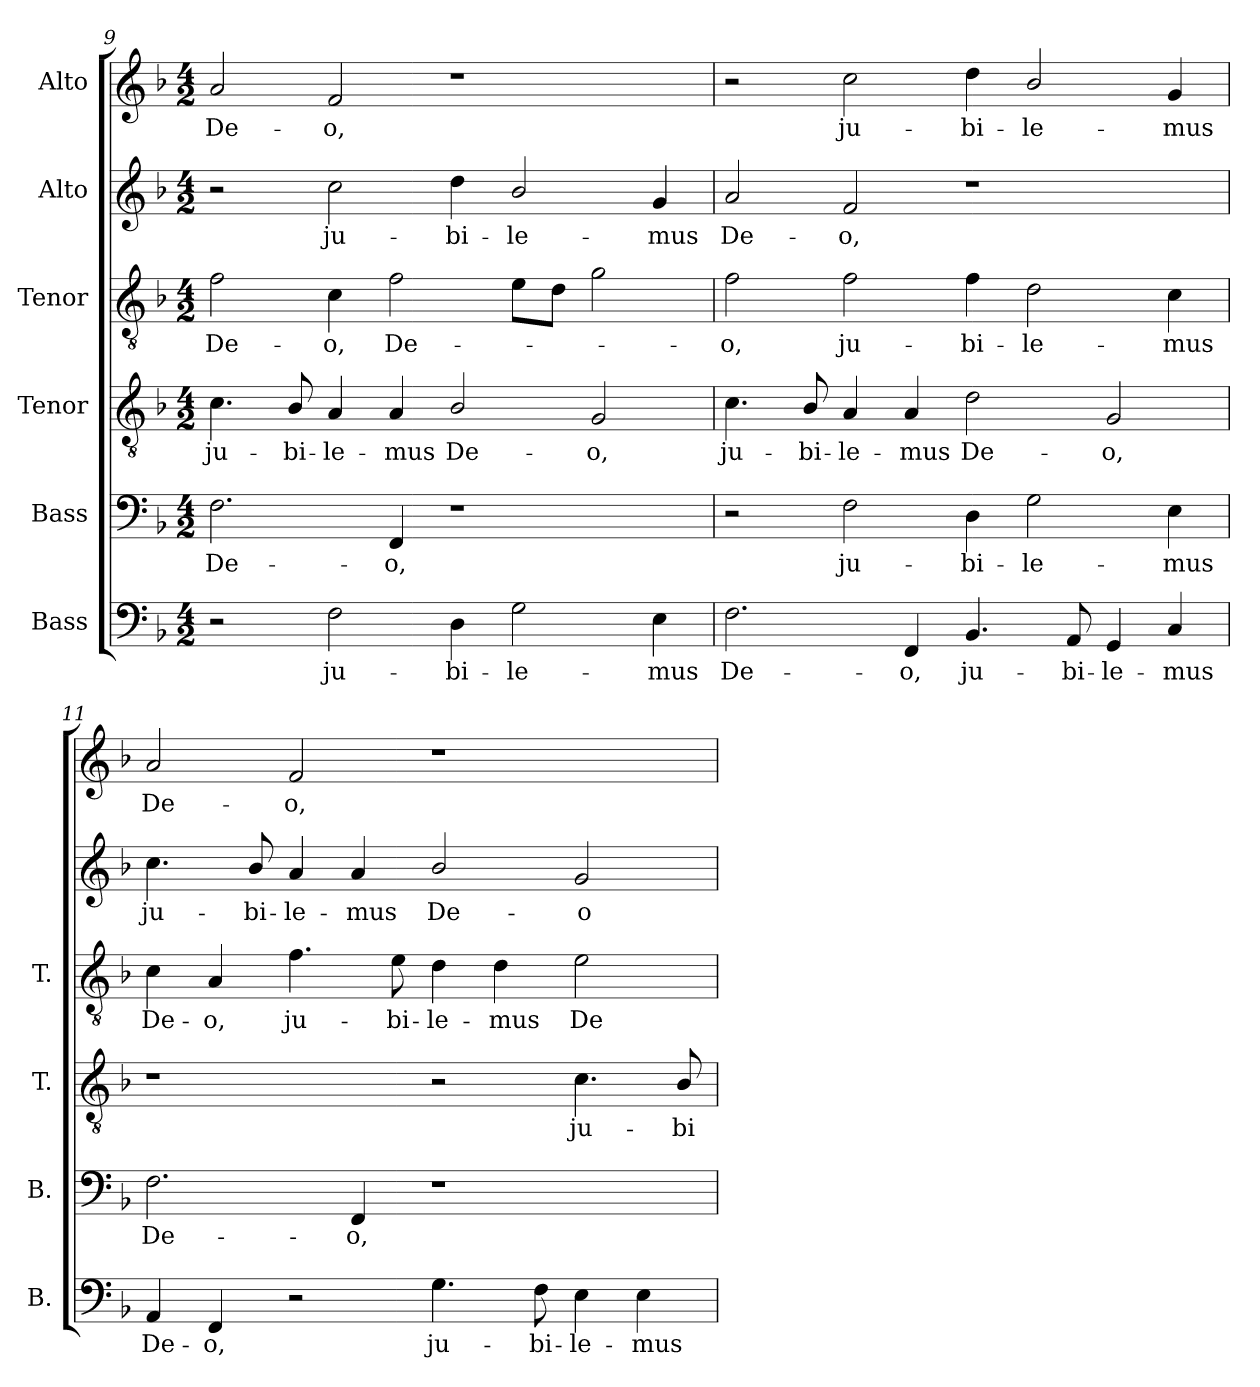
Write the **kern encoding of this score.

**kern	**text	**kern	**text	**kern	**text	**kern	**text	**kern	**text	**kern	**text
*part6	*part6	*part5	*part5	*part4	*part4	*part3	*part3	*part2	*part2	*part1	*part1
*staff6	*staff6	*staff5	*staff5	*staff4	*staff4	*staff3	*staff3	*staff2	*staff2	*staff1	*staff1
*I"Bass	*	*I"Bass	*	*I"Tenor	*	*I"Tenor	*	*I"Alto	*	*I"Alto	*
*I'B.	*	*I'B.	*	*I'T.	*	*I'T.	*	*	*	*	*
*clefF4	*	*clefF4	*	*clefGv2	*	*clefGv2	*	*clefG2	*	*clefG2	*
*	*	*	*	*ITrd7c12	*	*ITrd7c12	*	*	*	*	*
*k[b-]	*	*k[b-]	*	*k[b-]	*	*k[b-]	*	*k[b-]	*	*k[b-]	*
*F:	*	*F:	*	*F:	*	*F:	*	*F:	*	*F:	*
*M4/2	*	*M4/2	*	*M4/2	*	*M4/2	*	*M4/2	*	*M4/2	*
=9	=9	=9	=9	=9	=9	=9	=9	=9	=9	=9	=9
!	!	!	!LO:LY:b:color=#000000	!	!	!	!	!	!	!	!
!	!	!	!	!	!LO:LY:b:color=#000000	!	!	!	!	!	!
!	!	!	!	!	!	!	!LO:LY:b:color=#000000	!	!	!	!
!	!	!	!	!	!	!	!	!	!	!	!LO:LY:b:color=#000000
2r	.	2.Fi\	De-	4.Ci\	ju-	2Fi\	De-	2r	.	2ai/	De-
!	!	!	!	!	!LO:LY:b:color=#000000	!	!	!	!	!	!
.	.	.	.	8BB-i/	-bi-	.	.	.	.	.	.
!	!LO:LY:b:color=#000000	!	!	!	!	!	!	!	!	!	!
!	!	!	!	!	!LO:LY:b:color=#000000	!	!	!	!	!	!
!	!	!	!	!	!	!	!LO:LY:b:color=#000000	!	!	!	!
!	!	!	!	!	!	!	!	!	!LO:LY:b:color=#000000	!	!
!	!	!	!	!	!	!	!	!	!	!	!LO:LY:b:color=#000000
2Fi\	ju-	.	.	4AAi/	-le-	4Ci\	-o,	2cci\	ju-	2fi/	-o,
!	!	!	!LO:LY:b:color=#000000	!	!	!	!	!	!	!	!
!	!	!	!	!	!LO:LY:b:color=#000000	!	!	!	!	!	!
!	!	!	!	!	!	!	!LO:LY:b:color=#000000	!	!	!	!
.	.	4FFi/	-o,	4AAi/	-mus	2Fi\	De-	.	.	.	.
!	!LO:LY:b:color=#000000	!	!	!	!	!	!	!	!	!	!
!	!	!	!	!	!LO:LY:b:color=#000000	!	!	!	!	!	!
!	!	!	!	!	!	!	!	!	!LO:LY:b:color=#000000	!	!
4Di\	-bi-	1r	.	2BB-i/	De-	.	.	4ddi\	-bi-	1r	.
!	!LO:LY:b:color=#000000	!	!	!	!	!	!	!	!	!	!
!	!	!	!	!	!	!	!	!	!LO:LY:b:color=#000000	!	!
2Gi\	-le-	.	.	.	.	8Ei\L	.	2b-i/	-le-	.	.
.	.	.	.	.	.	8Di\J	.	.	.	.	.
!	!	!	!	!	!LO:LY:b:color=#000000	!	!	!	!	!	!
.	.	.	.	2GGi/	-o,	2Gi\	.	.	.	.	.
!	!LO:LY:b:color=#000000	!	!	!	!	!	!	!	!	!	!
!	!	!	!	!	!	!	!	!	!LO:LY:b:color=#000000	!	!
4Ei\	-mus	.	.	.	.	.	.	4gi/	-mus	.	.
!!LO:LB:g=z
=10	=10	=10	=10	=10	=10	=10	=10	=10	=10	=10	=10
!	!LO:LY:b:color=#000000	!	!	!	!	!	!	!	!	!	!
!	!	!	!	!	!LO:LY:b:color=#000000	!	!	!	!	!	!
!	!	!	!	!	!	!	!LO:LY:b:color=#000000	!	!	!	!
!	!	!	!	!	!	!	!	!	!LO:LY:b:color=#000000	!	!
2.Fi\	De-	2r	.	4.Ci\	ju-	2Fi\	-o,	2ai/	De-	2r	.
!	!	!	!	!	!LO:LY:b:color=#000000	!	!	!	!	!	!
.	.	.	.	8BB-i/	-bi-	.	.	.	.	.	.
!	!	!	!LO:LY:b:color=#000000	!	!	!	!	!	!	!	!
!	!	!	!	!	!LO:LY:b:color=#000000	!	!	!	!	!	!
!	!	!	!	!	!	!	!LO:LY:b:color=#000000	!	!	!	!
!	!	!	!	!	!	!	!	!	!LO:LY:b:color=#000000	!	!
!	!	!	!	!	!	!	!	!	!	!	!LO:LY:b:color=#000000
.	.	2Fi\	ju-	4AAi/	-le-	2Fi\	ju-	2fi/	-o,	2cci\	ju-
!	!LO:LY:b:color=#000000	!	!	!	!	!	!	!	!	!	!
!	!	!	!	!	!LO:LY:b:color=#000000	!	!	!	!	!	!
4FFi/	-o,	.	.	4AAi/	-mus	.	.	.	.	.	.
!	!LO:LY:b:color=#000000	!	!	!	!	!	!	!	!	!	!
!	!	!	!LO:LY:b:color=#000000	!	!	!	!	!	!	!	!
!	!	!	!	!	!LO:LY:b:color=#000000	!	!	!	!	!	!
!	!	!	!	!	!	!	!LO:LY:b:color=#000000	!	!	!	!
!	!	!	!	!	!	!	!	!	!	!	!LO:LY:b:color=#000000
4.BB-i/	ju-	4Di\	-bi-	2Di\	De-	4Fi\	-bi-	1r	.	4ddi\	-bi-
!	!	!	!LO:LY:b:color=#000000	!	!	!	!	!	!	!	!
!	!	!	!	!	!	!	!LO:LY:b:color=#000000	!	!	!	!
!	!	!	!	!	!	!	!	!	!	!	!LO:LY:b:color=#000000
.	.	2Gi\	-le-	.	.	2Di\	-le-	.	.	2b-i/	-le-
!	!LO:LY:b:color=#000000	!	!	!	!	!	!	!	!	!	!
8AAi/	-bi-	.	.	.	.	.	.	.	.	.	.
!	!LO:LY:b:color=#000000	!	!	!	!	!	!	!	!	!	!
!	!	!	!	!	!LO:LY:b:color=#000000	!	!	!	!	!	!
4GGi/	-le-	.	.	2GGi/	-o,	.	.	.	.	.	.
!	!LO:LY:b:color=#000000	!	!	!	!	!	!	!	!	!	!
!	!	!	!LO:LY:b:color=#000000	!	!	!	!	!	!	!	!
!	!	!	!	!	!	!	!LO:LY:b:color=#000000	!	!	!	!
!	!	!	!	!	!	!	!	!	!	!	!LO:LY:b:color=#000000
4Ci/	-mus	4Ei\	-mus	.	.	4Ci\	-mus	.	.	4gi/	-mus
=11	=11	=11	=11	=11	=11	=11	=11	=11	=11	=11	=11
!	!LO:LY:b:color=#000000	!	!	!	!	!	!	!	!	!	!
!	!	!	!LO:LY:b:color=#000000	!	!	!	!	!	!	!	!
!	!	!	!	!	!	!	!LO:LY:b:color=#000000	!	!	!	!
!	!	!	!	!	!	!	!	!	!LO:LY:b:color=#000000	!	!
!	!	!	!	!	!	!	!	!	!	!	!LO:LY:b:color=#000000
4AAi/	De-	2.Fi\	De-	1r	.	4Ci\	De-	4.cci\	ju-	2ai/	De-
!	!LO:LY:b:color=#000000	!	!	!	!	!	!	!	!	!	!
!	!	!	!	!	!	!	!LO:LY:b:color=#000000	!	!	!	!
4FFi/	-o,	.	.	.	.	4AAi/	-o,	.	.	.	.
!	!	!	!	!	!	!	!	!	!LO:LY:b:color=#000000	!	!
.	.	.	.	.	.	.	.	8b-i/	-bi-	.	.
!	!	!	!	!	!	!	!LO:LY:b:color=#000000	!	!	!	!
!	!	!	!	!	!	!	!	!	!LO:LY:b:color=#000000	!	!
!	!	!	!	!	!	!	!	!	!	!	!LO:LY:b:color=#000000
2r	.	.	.	.	.	4.Fi\	ju-	4ai/	-le-	2fi/	-o,
!	!	!	!LO:LY:b:color=#000000	!	!	!	!	!	!	!	!
!	!	!	!	!	!	!	!	!	!LO:LY:b:color=#000000	!	!
.	.	4FFi/	-o,	.	.	.	.	4ai/	-mus	.	.
!	!	!	!	!	!	!	!LO:LY:b:color=#000000	!	!	!	!
.	.	.	.	.	.	8Ei\	-bi-	.	.	.	.
!	!LO:LY:b:color=#000000	!	!	!	!	!	!	!	!	!	!
!	!	!	!	!	!	!	!LO:LY:b:color=#000000	!	!	!	!
!	!	!	!	!	!	!	!	!	!LO:LY:b:color=#000000	!	!
4.Gi\	ju-	1r	.	2r	.	4Di\	-le-	2b-i/	De-	1r	.
!	!	!	!	!	!	!	!LO:LY:b:color=#000000	!	!	!	!
.	.	.	.	.	.	4Di\	-mus	.	.	.	.
!	!LO:LY:b:color=#000000	!	!	!	!	!	!	!	!	!	!
8Fi\	-bi-	.	.	.	.	.	.	.	.	.	.
!	!LO:LY:b:color=#000000	!	!	!	!	!	!	!	!	!	!
!	!	!	!	!	!LO:LY:b:color=#000000	!	!	!	!	!	!
!	!	!	!	!	!	!	!LO:LY:b:color=#000000	!	!	!	!
!	!	!	!	!	!	!	!	!	!LO:LY:b:color=#000000	!	!
4Ei\	-le-	.	.	4.Ci\	ju-	2Ei\	De-	2gi/	-o	.	.
!	!LO:LY:b:color=#000000	!	!	!	!	!	!	!	!	!	!
4Ei\	-mus	.	.	.	.	.	.	.	.	.	.
!	!	!	!	!	!LO:LY:b:color=#000000	!	!	!	!	!	!
.	.	.	.	8BB-i/	-bi-	.	.	.	.	.	.
=	=	=	=	=	=	=	=	=	=	=	=
*-	*-	*-	*-	*-	*-	*-	*-	*-	*-	*-	*-
